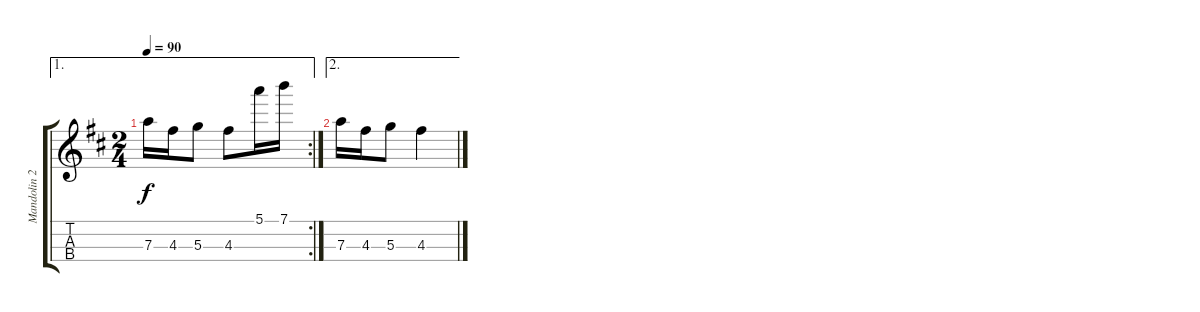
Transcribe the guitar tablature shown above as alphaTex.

\track ("Mandolin 2" "Mandolin 2") {instrument acousticguitarsteel}
\staff {score tabs}
\tuning (E5 A4 D4 G3) {hide}
\ae 1
\rc 2
\ts (2 4)
\tempo 90
\clef g2
\ks d
7.3.16{dy f} 4.3.16 5.3.8 4.3.8 5.1.16 7.1.16 |
\ae 2
7.3.16 4.3.16 5.3.8 4.3.4
